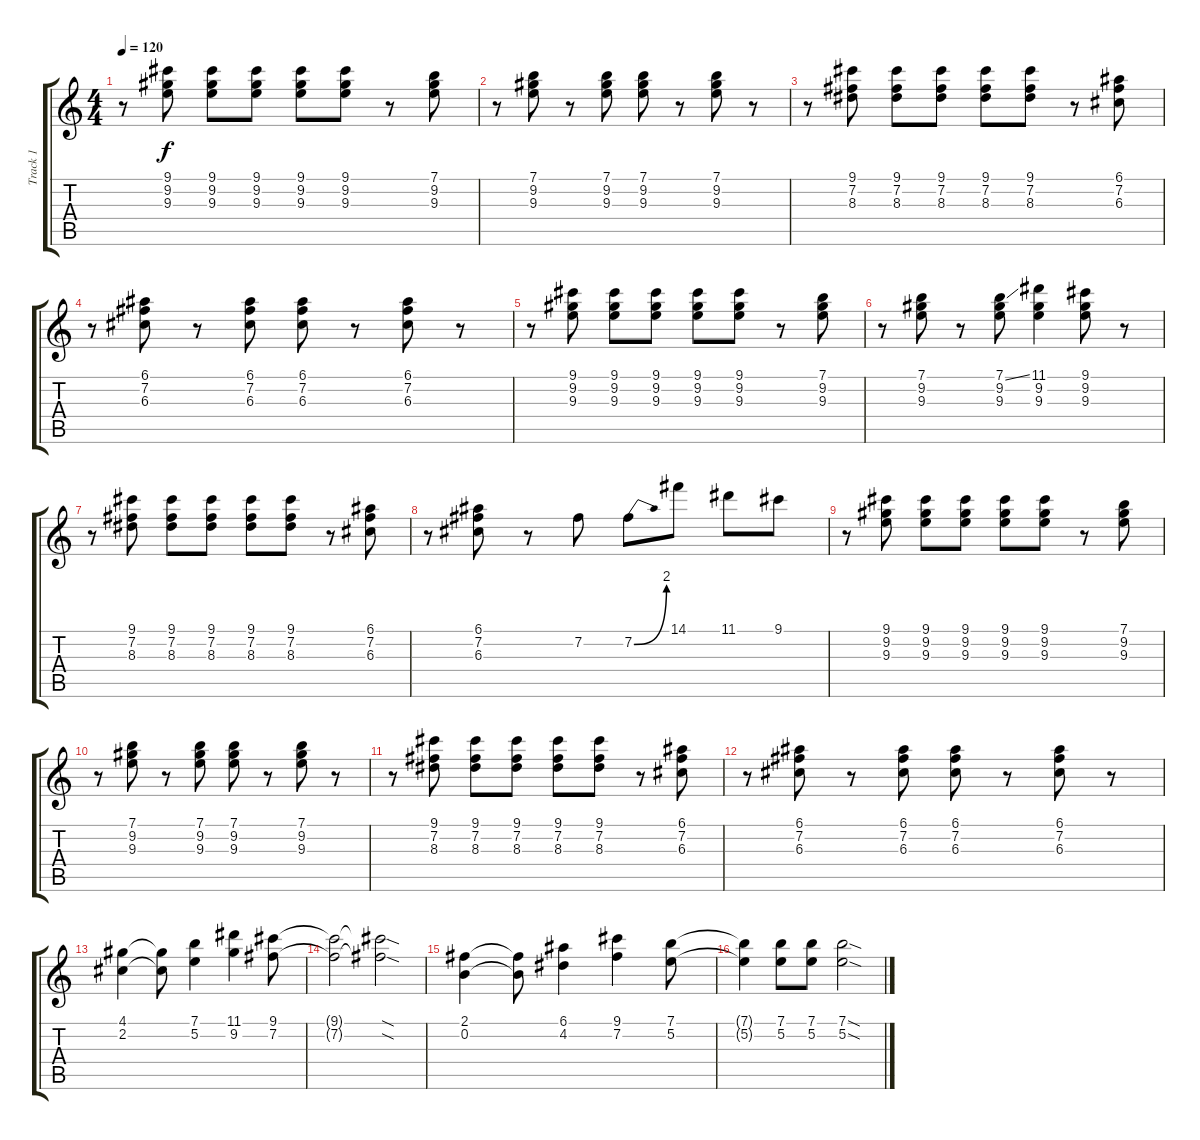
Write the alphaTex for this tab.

\track ("Track 1" "Track 1") {instrument overdrivenguitar}
\staff {score tabs}
\tuning (E4 B3 G3 D3 A2 E2) {hide}
\ts (4 4)
\tempo 120
\clef g2
\ks c
r.8{dy f} (9.1 9.2 9.3).8 (9.1 9.2 9.3).8 (9.1 9.2 9.3).8 (9.1 9.2 9.3).8 (9.1 9.2 9.3).8 r.8 (7.1 9.2 9.3).8 |
r.8 (7.1 9.2 9.3).8 r.8 (7.1 9.2 9.3).8 (7.1 9.2 9.3).8 r.8 (7.1 9.2 9.3).8 r.8 |
r.8 (9.1 7.2 8.3).8 (9.1 7.2 8.3).8 (9.1 7.2 8.3).8 (9.1 7.2 8.3).8 (9.1 7.2 8.3).8 r.8 (6.1 7.2 6.3).8 |
r.8 (6.1 7.2 6.3).8 r.8 (6.1 7.2 6.3).8 (6.1 7.2 6.3).8 r.8 (6.1 7.2 6.3).8 r.8 |
r.8 (9.1 9.2 9.3).8 (9.1 9.2 9.3).8 (9.1 9.2 9.3).8 (9.1 9.2 9.3).8 (9.1 9.2 9.3).8 r.8 (7.1 9.2 9.3).8 |
r.8 (7.1 9.2 9.3).8 r.8 (7.1{ss} 9.2 9.3).8 (11.1 9.2 9.3).4 (9.1 9.2 9.3).8 r.8 |
r.8 (9.1 7.2 8.3).8 (9.1 7.2 8.3).8 (9.1 7.2 8.3).8 (9.1 7.2 8.3).8 (9.1 7.2 8.3).8 r.8 (6.1 7.2 6.3).8 |
r.8 (6.1 7.2 6.3).8 r.8 7.2.8 7.2{be (bend 0 0 60 8)}.8 14.1.8 11.1.8 9.1.8 |
r.8 (9.1 9.2 9.3).8 (9.1 9.2 9.3).8 (9.1 9.2 9.3).8 (9.1 9.2 9.3).8 (9.1 9.2 9.3).8 r.8 (7.1 9.2 9.3).8 |
r.8 (7.1 9.2 9.3).8 r.8 (7.1 9.2 9.3).8 (7.1 9.2 9.3).8 r.8 (7.1 9.2 9.3).8 r.8 |
r.8 (9.1 7.2 8.3).8 (9.1 7.2 8.3).8 (9.1 7.2 8.3).8 (9.1 7.2 8.3).8 (9.1 7.2 8.3).8 r.8 (6.1 7.2 6.3).8 |
r.8 (6.1 7.2 6.3).8 r.8 (6.1 7.2 6.3).8 (6.1 7.2 6.3).8 r.8 (6.1 7.2 6.3).8 r.8 |
(4.1 2.2).4 (4.1{t} 2.2{t}).8 (7.1 5.2).4 (11.1 9.2).4 (9.1 7.2).8 |
(9.1{t} 7.2{t}).2 (9.1{sod t} 7.2{sod t}).2 |
(2.1 0.2).4 (2.1{t} 0.2{t}).8 (6.1 4.2).4 (9.1 7.2).4 (7.1 5.2).8 |
(7.1{t} 5.2{t}).4 (7.1 5.2).8 (7.1 5.2).8 (7.1{sod} 5.2{sod}).2
